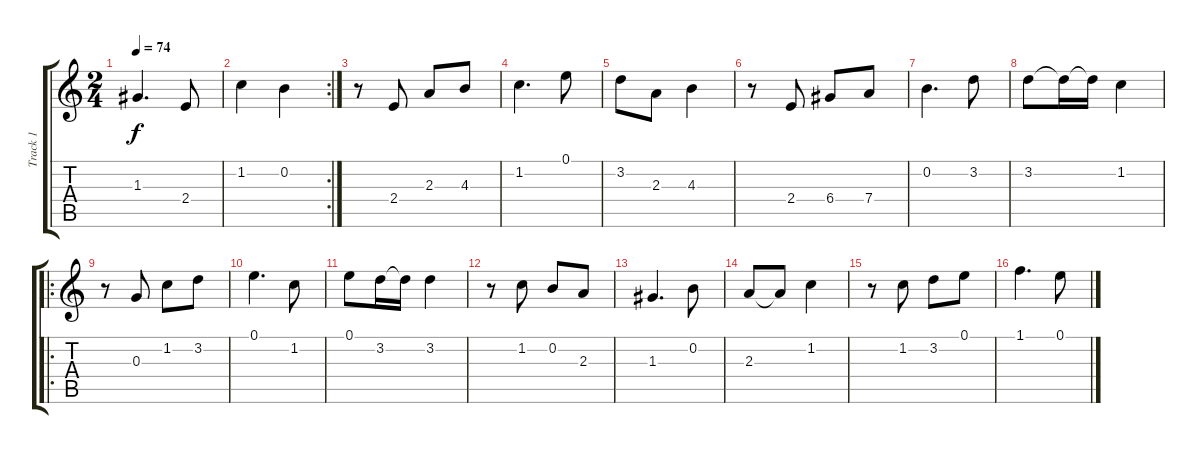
\track ("Track 1" "Track 1") {instrument overdrivenguitar}
\staff {score tabs}
\tuning (E4 B3 G3 D3 A2 E2) {hide}
\ts (2 4)
\tempo 74
\clef g2
\ks c
1.3.4{d dy f} 2.4.8 |
\rc 2
1.2.4 0.2.4 |
r.8 2.4.8 2.3.8 4.3.8 |
1.2.4{d} 0.1.8 |
3.2.8 2.3.8 4.3.4 |
r.8 2.4.8 6.4.8 7.4.8 |
0.2.4{d} 3.2.8 |
3.2.8 3.2{t}.16 3.2{t}.16 1.2.4 |
\ro
r.8 0.3.8 1.2.8 3.2.8 |
0.1.4{d} 1.2.8 |
0.1.8 3.2.16 3.2{t}.16 3.2.4 |
r.8 1.2.8 0.2.8 2.3.8 |
1.3.4{d} 0.2.8 |
2.3.8 2.3{t}.8 1.2.4 |
r.8 1.2.8 3.2.8 0.1.8 |
1.1.4{d} 0.1.8
